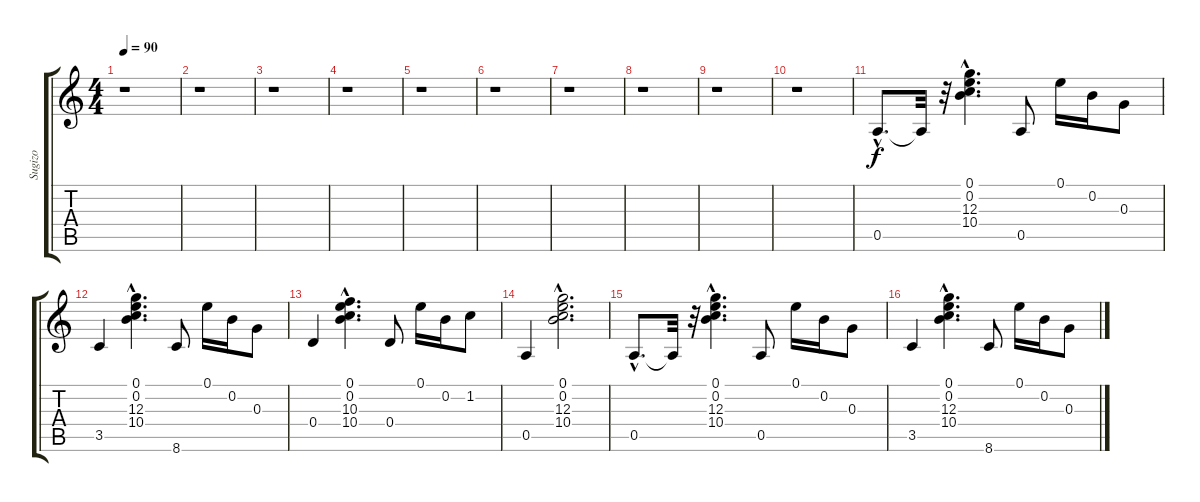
\track ("Sugizo" "Sugizo") {instrument acousticguitarsteel}
\staff {score tabs}
\tuning (E4 B3 G3 D3 A2 E2) {hide}
\ts (4 4)
\tempo 90
\clef g2
\ks c
r.1{dy f} |
r.1 |
r.1 |
r.1 |
r.1 |
r.1 |
r.1 |
r.1 |
r.1 |
r.1 |
0.5{hac}.8{d} 0.5{t}.32 r.32 (0.1{hac} 0.2{hac} 12.3{hac} 10.4{hac}).4{d} 0.5.8 0.1.16 0.2.16 0.3.8 |
3.5.4 (0.1{hac} 0.2{hac} 12.3{hac} 10.4{hac}).4{d} 8.6.8 0.1.16 0.2.16 0.3.8 |
0.4.4 (0.1{hac} 0.2{hac} 10.3{hac} 10.4{hac}).4{d} 0.4.8 0.1.16 0.2.16 1.2.8 |
0.5.4 (0.1{hac} 0.2{hac} 12.3{hac} 10.4{hac}).2{d} |
0.5{hac}.8{d} 0.5{t}.32 r.32 (0.1{hac} 0.2{hac} 12.3{hac} 10.4{hac}).4{d} 0.5.8 0.1.16 0.2.16 0.3.8 |
3.5.4 (0.1{hac} 0.2{hac} 12.3{hac} 10.4{hac}).4{d} 8.6.8 0.1.16 0.2.16 0.3.8
